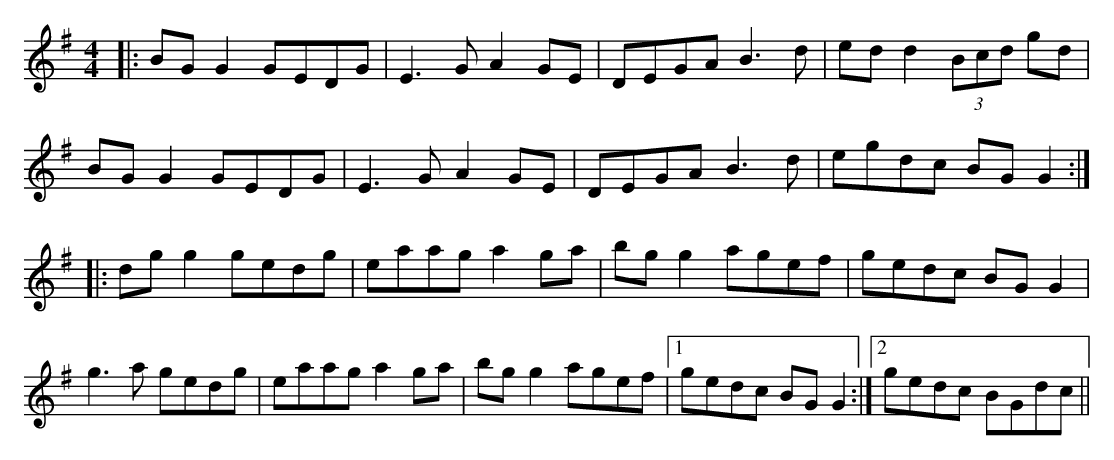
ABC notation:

X:1
M:4/4
K:G
|:BG G2 GEDG|E3G A2 GE|DEGA B3d|ed d2(3Bcd gd|
BG G2 GEDG|E3G A2 GE|DEGA B3d|egdc BG G2:|
|:dg g2 gedg|eaag a2 ga|bg g2 agef|gedc BG G2|
g3a gedg|eaag a2ga|bg g2 agef|1 gedc BG G2:|2 gedc BGdc||
